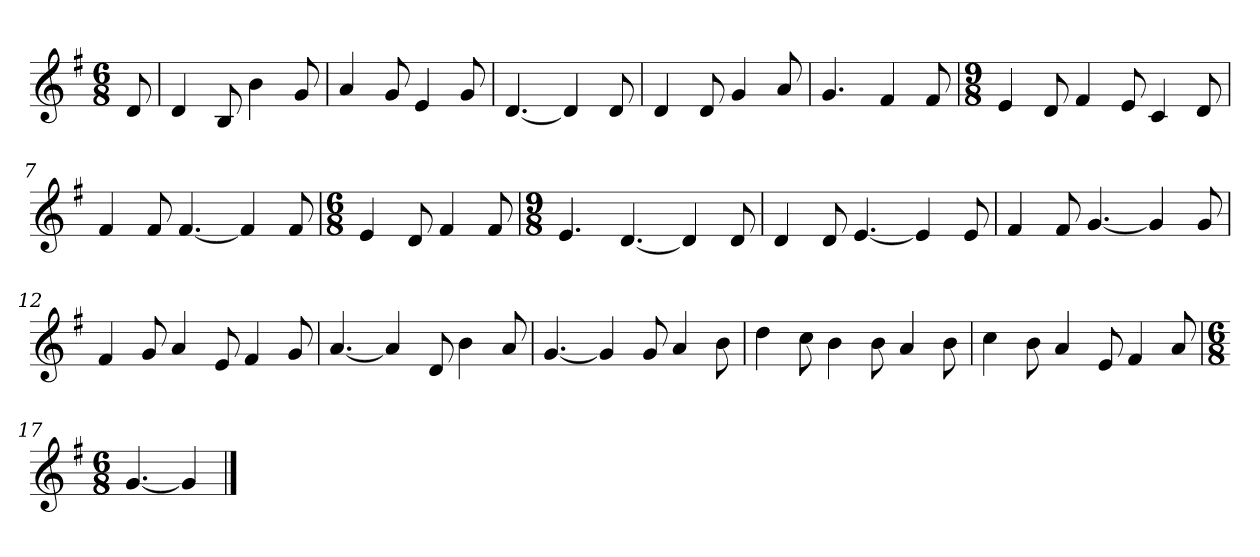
**kern
*part1
*staff1
*k[f#]
*M6/8
*MM120
=
8d
=1
4d
8B
4b
8g
=2
4a
8g
4e
8g
=3
[4.d
4d]
8d
=4
4d
8d
4g
8a
=5
4.g
4f#
8f#
=6
*M9/8
4e
8d
4f#
8e
4c
8d
=7
4f#
8f#
[4.f#
4f#]
8f#
=8
*M6/8
4e
8d
4f#
8f#
=9
*M9/8
4.e
[4.d
4d]
8d
=10
4d
8d
[4.e
4e]
8e
=11
4f#
8f#
[4.g
4g]
8g
=12
4f#
8g
4a
8e
4f#
8g
=13
[4.a
4a]
8d
4b
8a
=14
[4.g
4g]
8g
4a
8b
=15
4dd
8cc
4b
8b
4a
8b
=16
4cc
8b
4a
8e
4f#
8a
=17
*M6/8
[4.g
4g]
==
*-
